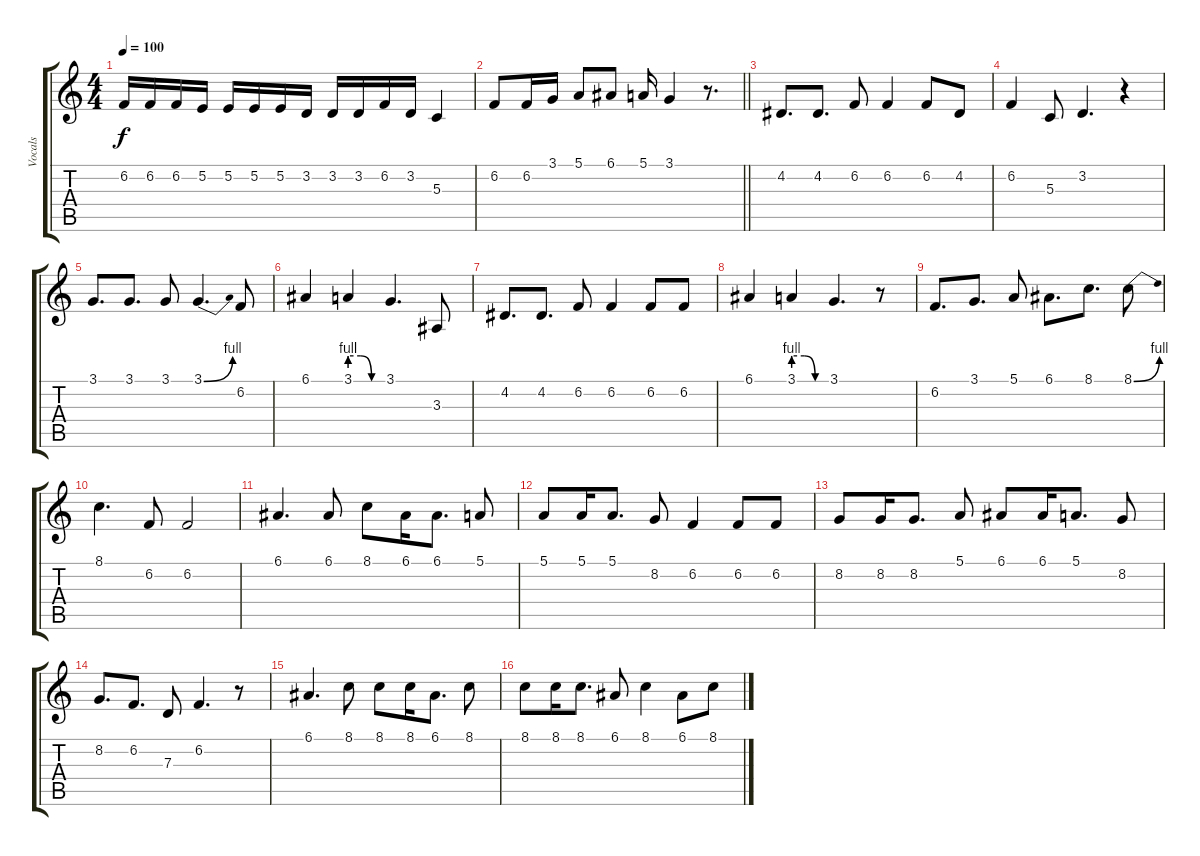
\track ("Vocals" "Vocals") {instrument lead2sawtooth}
\staff {score tabs}
\tuning (E4 B3 G3 D3 A2 E2) {hide}
\ts (4 4)
\tempo 100
\clef g2
\ks c
6.2.16{dy f} 6.2.16 6.2.16 5.2.16 5.2.16 5.2.16 5.2.16 3.2.16 3.2.16 3.2.16 6.2.16 3.2.16 5.3.4 |
\barLineRight lightlight
6.2.8 6.2.16 3.1.16 5.1.8 6.1.8 5.1.16 3.1.4 r.8{d} |
\section ("" "")
4.2.8{d} 4.2.8{d} 6.2.8 6.2.4 6.2.8 4.2.8 |
6.2.4 5.3.8 3.2.4{d} r.4 |
3.1.8{d} 3.1.8{d} 3.1.8 3.1{be (bend 0 0 60 4)}.4{d} 6.2.8 |
6.1.4 3.1{be (custom 0 4 20 4 40 0 60 0)}.4 3.1.4{d} 3.3.8 |
4.2.8{d} 4.2.8{d} 6.2.8 6.2.4 6.2.8 6.2.8 |
6.1.4 3.1{be (custom 0 4 20 4 40 0 60 0)}.4 3.1.4{d} r.8 |
6.2.8{d} 3.1.8{d} 5.1.8 6.1.8{d} 8.1.8{d} 8.1{be (bend 0 0 60 4)}.8 |
8.1.4{d} 6.2.8 6.2.2 |
\section ("" "")
6.1.4{d} 6.1.8 8.1.8 6.1.16 6.1.8{d} 5.1.8 |
5.1.8 5.1.16 5.1.8{d} 8.2.8 6.2.4 6.2.8 6.2.8 |
8.2.8 8.2.16 8.2.8{d} 5.1.8 6.1.8 6.1.16 5.1.8{d} 8.2.8 |
8.2.8{d} 6.2.8{d} 7.3.8 6.2.4{d} r.8 |
6.1.4{d} 8.1.8 8.1.8 8.1.16 6.1.8{d} 8.1.8 |
8.1.8 8.1.16 8.1.8{d} 6.1.8 8.1.4 6.1.8 8.1.8
